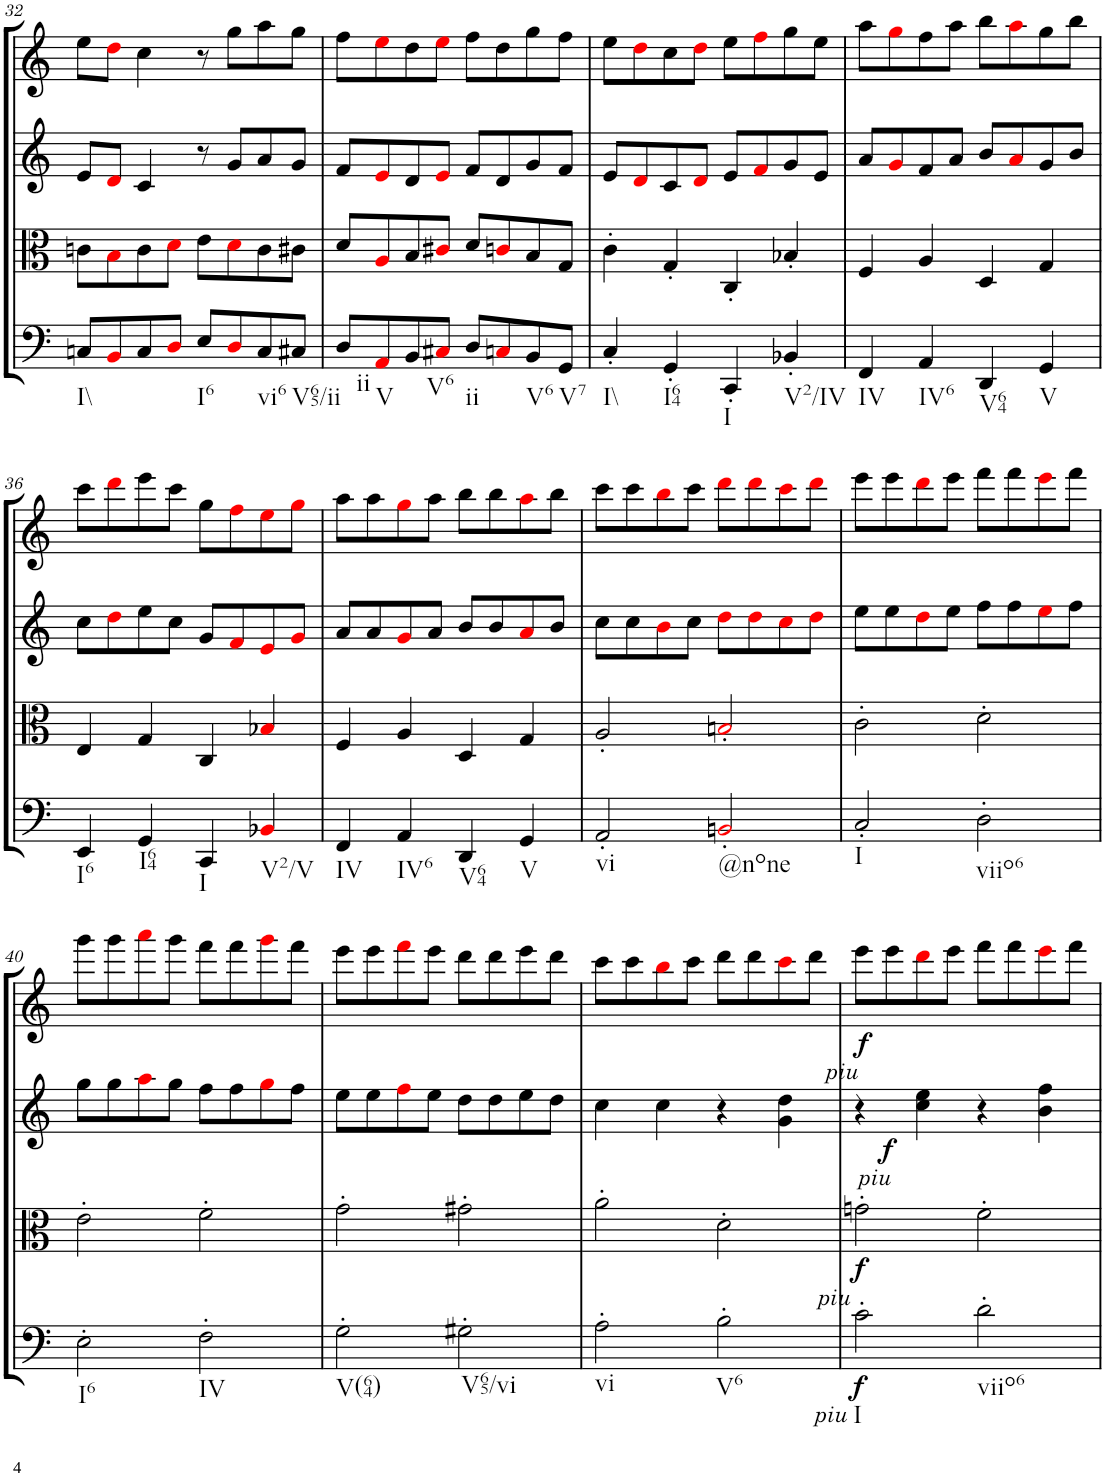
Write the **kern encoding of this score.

**kern	**dynam	**kern	**dynam	**kern	**dynam	**kern	**dynam
*part4	*part4	*part3	*part3	*part2	*part2	*part1	*part1
*staff4	*staff4	*staff3	*staff3	*staff2	*staff2	*staff1	*staff1
*I"Cello	*	*I"Viola	*	*I"2nd Violin	*	*I"1st Violin	*
!!LO:PB:g=z
*clefF4	*	*clefC3	*	*clefG2	*	*clefG2	*
*k[]	*	*k[]	*	*k[]	*	*k[]	*
*M2/2	*	*M2/2	*	*M2/2	*	*M2/2	*
*met(c|)	*	*met(c|)	*	*met(c|)	*	*met(c|)	*
=32	=32	=32	=32	=32	=32	=32	=32
!LO:TX:b:t=I\\	!	!	!	!	!	!	!
8Cn/L	.	8cn\L	.	8e/L	.	8ee\L	.
8BBi/	.	8Bi\	.	8di/J	.	8ddi\J	.
8C/	.	8c\	.	4c/	.	4cc\	.
8Di/J	.	8di\J	.	.	.	.	.
!LO:TX:b:t=I6	!	!	!	!	!	!	!
8E/L	.	8e\L	.	8r	.	8r	.
8Di/	.	8di\	.	8g/L	.	8gg\L	.
!LO:TX:b:t=vi6	!	!	!	!	!	!	!
8C/	.	8c\	.	8a/	.	8aa\	.
!LO:TX:b:t=V65/ii	!	!	!	!	!	!	!
8C#X/J	.	8c#X\J	.	8g/J	.	8gg\J	.
=33	=33	=33	=33	=33	=33	=33	=33
!LO:TX:b:t=ii	!	!	!	!	!	!	!
8D/L	.	8d/L	.	8f/L	.	8ff\L	.
!LO:TX:b:t=V	!	!	!	!	!	!	!
8AAi/	.	8Ai/	.	8ei/	.	8eei\	.
8BB/	.	8B/	.	8d/	.	8dd\	.
!LO:TX:b:t=V6	!	!	!	!	!	!	!
8C#Xi/J	.	8c#Xi/J	.	8ei/J	.	8eei\J	.
!LO:TX:b:t=ii	!	!	!	!	!	!	!
8D/L	.	8d/L	.	8f/L	.	8ff\L	.
8Cni/	.	8cni/	.	8d/	.	8dd\	.
!LO:TX:b:t=V6	!	!	!	!	!	!	!
8BB/	.	8B/	.	8g/	.	8gg\	.
!LO:TX:b:t=V7	!	!	!	!	!	!	!
8GG/J	.	8G/J	.	8f/J	.	8ff\J	.
=34	=34	=34	=34	=34	=34	=34	=34
!LO:TX:b:t=I\\	!	!	!	!	!	!	!
4C'/	.	4c'\	.	8e/L	.	8ee\L	.
.	.	.	.	8di/	.	8ddi\	.
!LO:TX:b:t=I64	!	!	!	!	!	!	!
4GG'/	.	4G'/	.	8c/	.	8cc\	.
.	.	.	.	8di/J	.	8ddi\J	.
!LO:TX:b:t=I	!	!	!	!	!	!	!
4CC'/	.	4C'/	.	8e/L	.	8ee\L	.
.	.	.	.	8fi/	.	8ffi\	.
!LO:TX:b:t=V2/IV	!	!	!	!	!	!	!
4BB-X'/	.	4B-X'/	.	8g/	.	8gg\	.
.	.	.	.	8e/J	.	8ee\J	.
=35	=35	=35	=35	=35	=35	=35	=35
!LO:TX:b:t=IV	!	!	!	!	!	!	!
4FF/	.	4F/	.	8a/L	.	8aa\L	.
.	.	.	.	8gi/	.	8ggi\	.
!LO:TX:b:t=IV6	!	!	!	!	!	!	!
4AA/	.	4A/	.	8f/	.	8ff\	.
.	.	.	.	8a/J	.	8aa\J	.
!LO:TX:b:t=V64	!	!	!	!	!	!	!
4DD/	.	4D/	.	8b/L	.	8bb\L	.
.	.	.	.	8ai/	.	8aai\	.
!LO:TX:b:t=V	!	!	!	!	!	!	!
4GG/	.	4G/	.	8g/	.	8gg\	.
.	.	.	.	8b/J	.	8bb\J	.
!!LO:LB:g=z
=36	=36	=36	=36	=36	=36	=36	=36
!LO:TX:b:t=I6	!	!	!	!	!	!	!
4EE/	.	4E/	.	8cc\L	.	8ccc\L	.
.	.	.	.	8ddi\	.	8dddi\	.
!LO:TX:b:t=I64	!	!	!	!	!	!	!
4GG/	.	4G/	.	8ee\	.	8eee\	.
.	.	.	.	8cc\J	.	8ccc\J	.
!LO:TX:b:t=I	!	!	!	!	!	!	!
4CC/	.	4C/	.	8g/L	.	8gg\L	.
.	.	.	.	8fi/	.	8ffi\	.
!LO:TX:b:t=V2/V	!	!	!	!	!	!	!
4BB-Xi/	.	4B-Xi/	.	8ei/	.	8eei\	.
.	.	.	.	8gi/J	.	8ggi\J	.
=37	=37	=37	=37	=37	=37	=37	=37
!LO:TX:b:t=IV	!	!	!	!	!	!	!
4FF/	.	4F/	.	8a/L	.	8aa\L	.
.	.	.	.	8a/	.	8aa\	.
!LO:TX:b:t=IV6	!	!	!	!	!	!	!
4AA/	.	4A/	.	8gi/	.	8ggi\	.
.	.	.	.	8a/J	.	8aa\J	.
!LO:TX:b:t=V64	!	!	!	!	!	!	!
4DD/	.	4D/	.	8b/L	.	8bb\L	.
.	.	.	.	8b/	.	8bb\	.
!LO:TX:b:t=V	!	!	!	!	!	!	!
4GG/	.	4G/	.	8ai/	.	8aai\	.
.	.	.	.	8b/J	.	8bb\J	.
=38	=38	=38	=38	=38	=38	=38	=38
!LO:TX:b:t=vi	!	!	!	!	!	!	!
2AA'/	.	2A'/	.	8cc\L	.	8ccc\L	.
.	.	.	.	8cc\	.	8ccc\	.
.	.	.	.	8bi\	.	8bbi\	.
.	.	.	.	8cc\J	.	8ccc\J	.
!LO:TX:b:t=@none	!	!	!	!	!	!	!
2BBn'i/	.	2Bn'i/	.	8ddi\L	.	8dddi\L	.
.	.	.	.	8ddi\	.	8dddi\	.
.	.	.	.	8cci\	.	8ccci\	.
.	.	.	.	8ddi\J	.	8dddi\J	.
=39	=39	=39	=39	=39	=39	=39	=39
!LO:TX:b:t=I	!	!	!	!	!	!	!
2C'/	.	2c'\	.	8ee\L	.	8eee\L	.
.	.	.	.	8ee\	.	8eee\	.
.	.	.	.	8ddi\	.	8dddi\	.
.	.	.	.	8ee\J	.	8eee\J	.
!LO:TX:b:t=viio6	!	!	!	!	!	!	!
2D'\	.	2d'\	.	8ff\L	.	8fff\L	.
.	.	.	.	8ff\	.	8fff\	.
.	.	.	.	8eei\	.	8eeei\	.
.	.	.	.	8ff\J	.	8fff\J	.
!!LO:LB:g=z
=40	=40	=40	=40	=40	=40	=40	=40
!LO:TX:b:t=I6	!	!	!	!	!	!	!
2E'\	.	2e'\	.	8gg\L	.	8ggg\L	.
.	.	.	.	8gg\	.	8ggg\	.
.	.	.	.	8aai\	.	8aaai\	.
.	.	.	.	8gg\J	.	8ggg\J	.
!LO:TX:b:t=IV	!	!	!	!	!	!	!
2F'\	.	2f'\	.	8ff\L	.	8fff\L	.
.	.	.	.	8ff\	.	8fff\	.
.	.	.	.	8ggi\	.	8gggi\	.
.	.	.	.	8ff\J	.	8fff\J	.
=41	=41	=41	=41	=41	=41	=41	=41
!LO:TX:b:t=V(64)	!	!	!	!	!	!	!
2G'\	.	2g'\	.	8ee\L	.	8eee\L	.
.	.	.	.	8ee\	.	8eee\	.
.	.	.	.	8ffi\	.	8fffi\	.
.	.	.	.	8ee\J	.	8eee\J	.
!LO:TX:b:t=V65/vi	!	!	!	!	!	!	!
2G#X'\	.	2g#X'\	.	8dd\L	.	8ddd\L	.
.	.	.	.	8dd\	.	8ddd\	.
.	.	.	.	8ee\	.	8eee\	.
.	.	.	.	8dd\J	.	8ddd\J	.
=42	=42	=42	=42	=42	=42	=42	=42
!LO:TX:b:t=vi	!	!	!	!	!	!	!
2A'\	.	2a'\	.	4cc\	.	8ccc\L	.
.	.	.	.	.	.	8ccc\	.
.	.	.	.	4cc\	.	8bbi\	.
.	.	.	.	.	.	8ccc\J	.
!LO:TX:b:t=V6	!	!	!	!	!	!	!
2B'\	.	2d'\	.	4r	.	8ddd\L	.
.	.	.	.	.	.	8ddd\	.
.	.	.	.	4g\ 4dd\	.	8ccci\	.
.	.	.	.	.	.	8ddd\J	.
=43	=43	=43	=43	=43	=43	=43	=43
!	!	!	!	!	!	!LO:TX:b:i:t=piu	!
!	!	!	!	!LO:TX:b:i:t=piu	!	!	!
!	!	!LO:TX:b:i:t=piu	!	!	!	!	!
!LO:TX:b:i:t=piu	!	!	!	!	!	!	!
!LO:TX:b:t=I	!	!	!	!	!	!	!
!	!LO:DY:b	!	!LO:DY:b	!	!	!	!LO:DY:b
2c'\	f	2gn'\	f	4r	.	8eee\L	f
.	.	.	.	.	.	8eee\	.
!	!	!	!	!	!LO:DY:b	!	!
.	.	.	.	4cc\ 4ee\	f	8dddi\	.
.	.	.	.	.	.	8eee\J	.
!LO:TX:b:t=viio6	!	!	!	!	!	!	!
2d'\	.	2f'\	.	4r	.	8fff\L	.
.	.	.	.	.	.	8fff\	.
.	.	.	.	4b\ 4ff\	.	8eeei\	.
.	.	.	.	.	.	8fff\J	.
=	=	=	=	=	=	=	=
*-	*-	*-	*-	*-	*-	*-	*-
